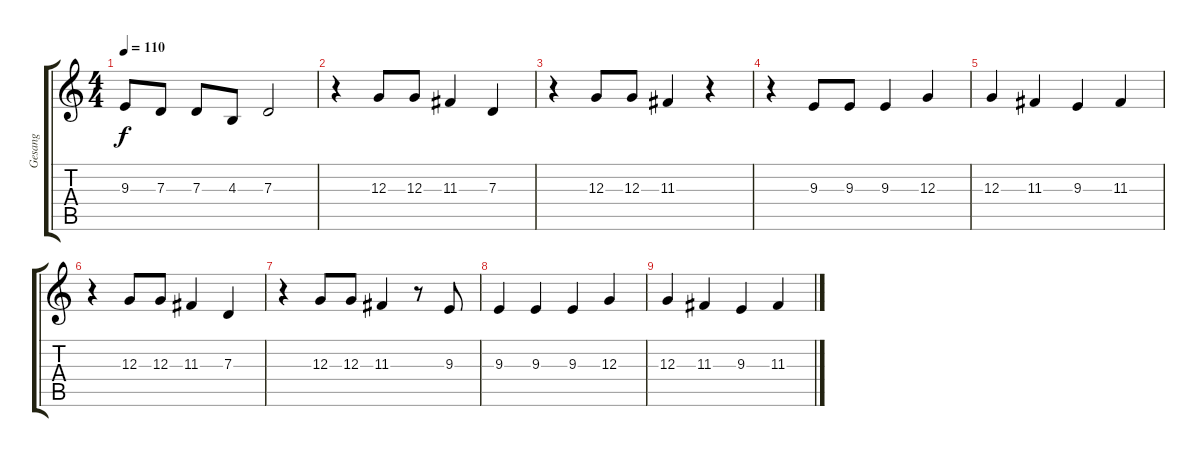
\track ("Gesang" "Gesang") {instrument lead6voice}
\staff {score tabs}
\tuning (E4 B3 G3 D3 A2 E2) {hide}
\ts (4 4)
\tempo 110
\clef g2
\ks c
9.3.8{dy f} 7.3.8 7.3.8 4.3.8 7.3.2 |
r.4 12.3.8 12.3.8 11.3.4 7.3.4 |
r.4 12.3.8 12.3.8 11.3.4 r.4 |
r.4 9.3.8 9.3.8 9.3.4 12.3.4 |
12.3.4 11.3.4 9.3.4 11.3.4 |
r.4 12.3.8 12.3.8 11.3.4 7.3.4 |
r.4 12.3.8 12.3.8 11.3.4 r.8 9.3.8 |
9.3.4 9.3.4 9.3.4 12.3.4 |
12.3.4 11.3.4 9.3.4 11.3.4
